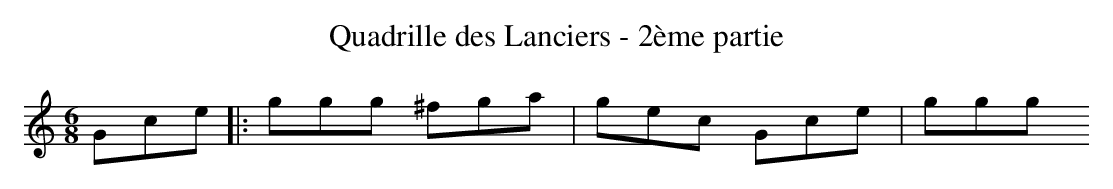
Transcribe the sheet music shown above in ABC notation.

X:1
T:Quadrille des Lanciers - 2ème partie
M:6/8
L:1/8
K:C
Gce|:ggg ^fga|gec Gce|ggg....
